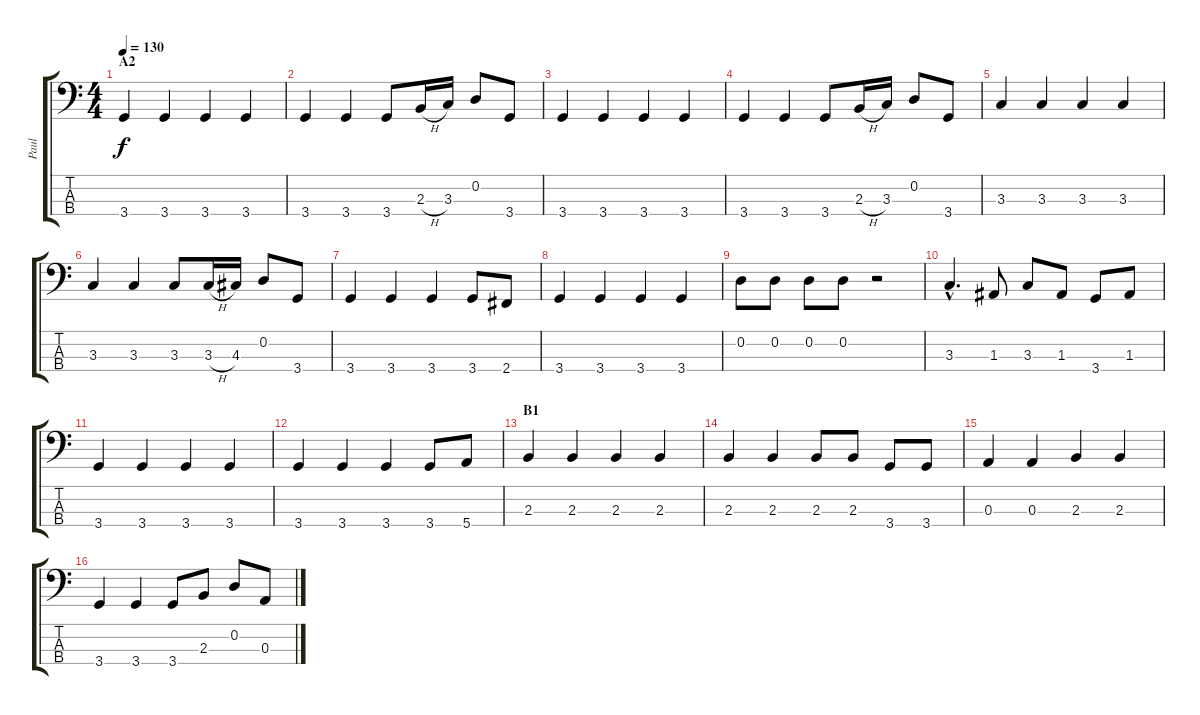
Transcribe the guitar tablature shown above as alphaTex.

\track ("Paul" "Paul") {instrument electricbasspick}
\staff {score tabs}
\tuning (G2 D2 A1 E1) {hide}
\ts (4 4)
\section ("" "A2")
\tempo 130
\clef f4
\ks c
3.4.4{dy f} 3.4.4 3.4.4 3.4.4 |
3.4.4 3.4.4 3.4.8 2.3{h}.16 3.3.16 0.2.8 3.4.8 |
3.4.4 3.4.4 3.4.4 3.4.4 |
3.4.4 3.4.4 3.4.8 2.3{h}.16 3.3.16 0.2.8 3.4.8 |
3.3.4 3.3.4 3.3.4 3.3.4 |
3.3.4 3.3.4 3.3.8 3.3{h}.16 4.3.16 0.2.8 3.4.8 |
3.4.4 3.4.4 3.4.4 3.4.8 2.4.8 |
3.4.4 3.4.4 3.4.4 3.4.4 |
0.2.8 0.2.8 0.2.8 0.2.8 r.2 |
3.3{hac}.4{d} 1.3.8 3.3.8 1.3.8 3.4.8 1.3.8 |
3.4.4 3.4.4 3.4.4 3.4.4 |
3.4.4 3.4.4 3.4.4 3.4.8 5.4.8 |
\section ("" "B1")
2.3.4 2.3.4 2.3.4 2.3.4 |
2.3.4 2.3.4 2.3.8 2.3.8 3.4.8 3.4.8 |
0.3.4 0.3.4 2.3.4 2.3.4 |
3.4.4 3.4.4 3.4.8 2.3.8 0.2.8 0.3.8
